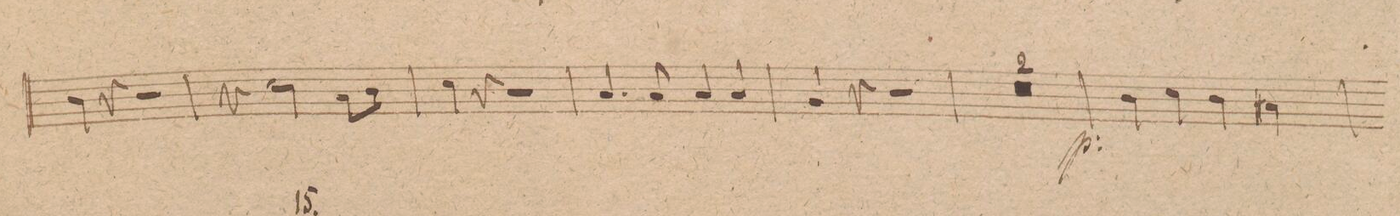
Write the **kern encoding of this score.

**kern	**dynam
*I"Clarnetto. in A.	*
*clefG2	*
*k[f#c#g#]	*
*met(c|)	*
*M2/2	*
4g#\	.
4r	.
2r	.
=15	=15
4r	.
2a\	.
8f#\L	.
8g#\J	.
=16	=16
4a\	.
4r	.
2r	.
=17	=17
4.f#/	.
8f#/	.
4f#/	.
4f#/	.
=18	=18
4e/	.
4r	.
2r	.
=19	=19
0r	.
=20	=20
=21	=21
4g#\	p
4a\	.
4g#\	.
4f##X\	.
=22	=22
*-	*-
